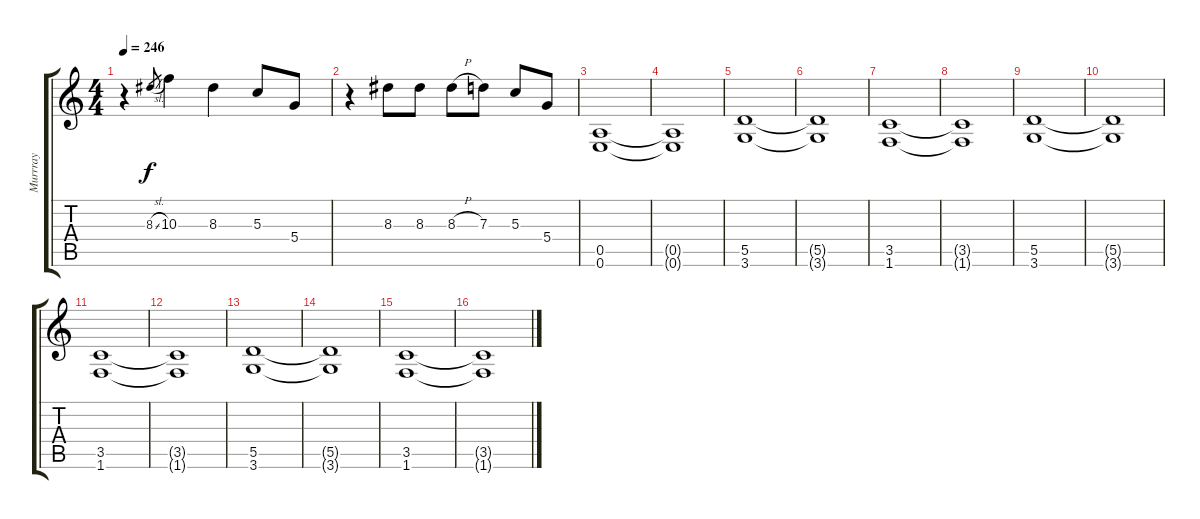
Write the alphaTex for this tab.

\track ("Murrray" "Murrray") {instrument distortionguitar}
\staff {score tabs}
\tuning (E4 B3 G3 D3 A2 E2) {hide}
\ts (4 4)
\tempo 246
\clef g2
\ks c
r.4{dy f} 8.3{sl}.8{gr} 10.3.4 8.3.4 5.3.8 5.4.8 |
r.4 8.3.8 8.3.8 8.3{h}.8 7.3.8 5.3.8 5.4.8 |
(0.5 0.6).1 |
(0.5{t} 0.6{t}).1 |
(5.5 3.6).1 |
(5.5{t} 3.6{t}).1 |
(3.5 1.6).1 |
(3.5{t} 1.6{t}).1 |
(5.5 3.6).1 |
(5.5{t} 3.6{t}).1 |
(3.5 1.6).1 |
(3.5{t} 1.6{t}).1 |
(5.5 3.6).1 |
(5.5{t} 3.6{t}).1 |
(3.5 1.6).1 |
(3.5{t} 1.6{t}).1
